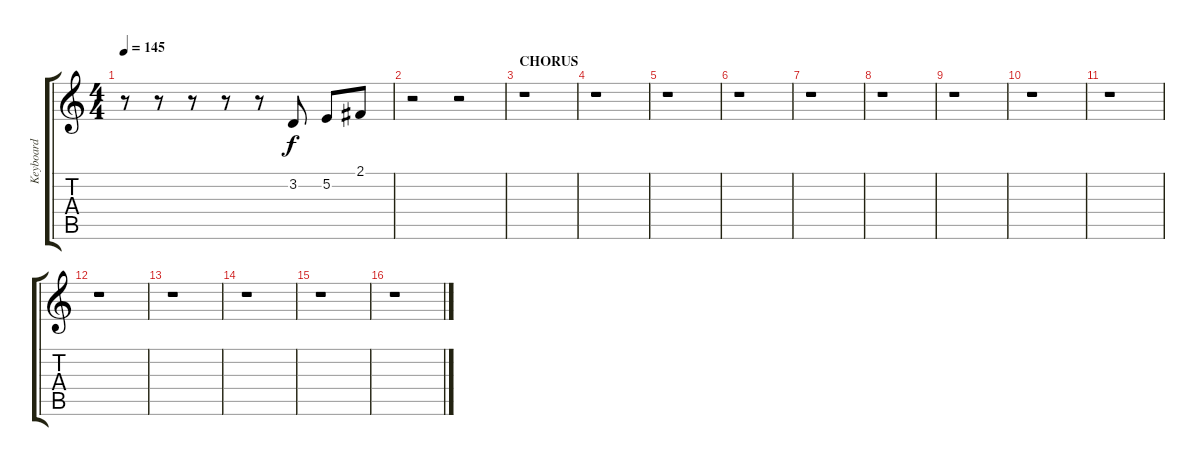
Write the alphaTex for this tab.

\track ("Keyboard" "Keyboard") {instrument lead6voice}
\staff {score tabs}
\tuning (E4 B3 G3 D3 A2 E2) {hide}
\ts (4 4)
\tempo 145
\clef g2
\ks c
r.8{dy f} r.8 r.8 r.8 r.8 3.2.8 5.2.8 2.1.8 |
r.2 r.2 |
\section ("" "CHORUS")
r.1 |
r.1 |
r.1 |
r.1 |
r.1 |
r.1 |
r.1 |
r.1 |
r.1 |
r.1 |
r.1 |
r.1 |
r.1 |
r.1
